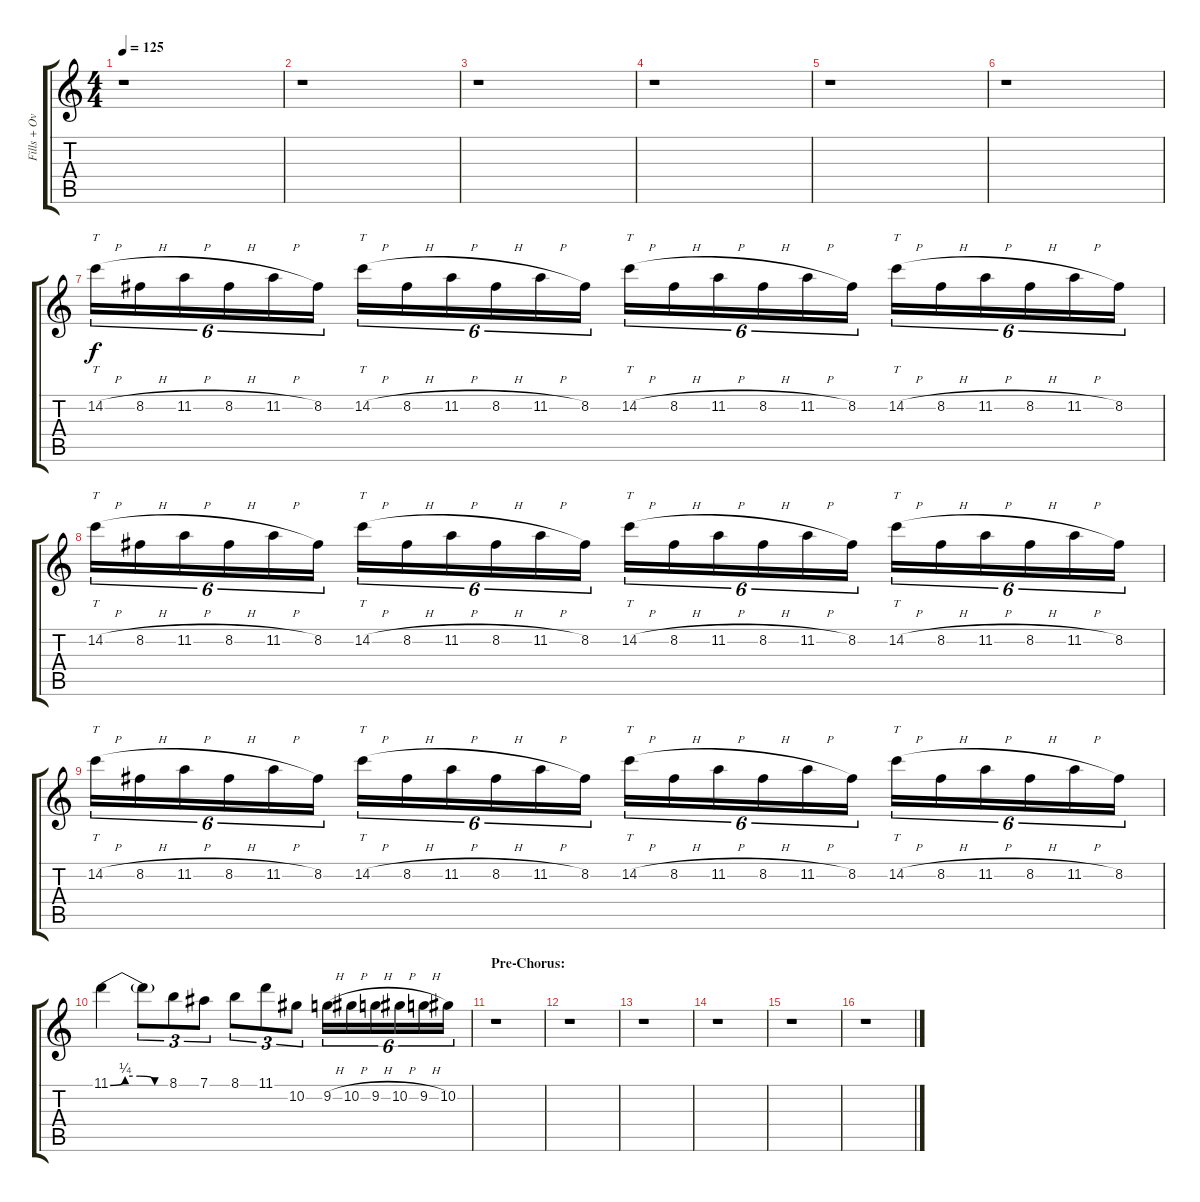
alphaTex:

\track ("Fills + Overdub" "Fills + Ov") {instrument overdrivenguitar}
\staff {score tabs}
\tuning (Eb4 Bb3 Gb3 Db3 Ab2 Eb2) {hide}
\ts (4 4)
\tempo 125
\clef g2
\ks c
r.1{dy f} |
r.1 |
r.1 |
r.1 |
r.1 |
r.1 |
14.2{h}.16{tt tu (6 4) volume 14 instrument distortionguitar} 8.2{h}.16{tu (6 4)} 11.2{h}.16{tu (6 4)} 8.2{h}.16{tu (6 4)} 11.2{h}.16{tu (6 4)} 8.2.16{tu (6 4)} 14.2{h}.16{tt tu (6 4)} 8.2{h}.16{tu (6 4)} 11.2{h}.16{tu (6 4)} 8.2{h}.16{tu (6 4)} 11.2{h}.16{tu (6 4)} 8.2.16{tu (6 4)} 14.2{h}.16{tt tu (6 4)} 8.2{h}.16{tu (6 4)} 11.2{h}.16{tu (6 4)} 8.2{h}.16{tu (6 4)} 11.2{h}.16{tu (6 4)} 8.2.16{tu (6 4)} 14.2{h}.16{tt tu (6 4)} 8.2{h}.16{tu (6 4)} 11.2{h}.16{tu (6 4)} 8.2{h}.16{tu (6 4)} 11.2{h}.16{tu (6 4)} 8.2.16{tu (6 4)} |
14.2{h}.16{tt tu (6 4)} 8.2{h}.16{tu (6 4)} 11.2{h}.16{tu (6 4)} 8.2{h}.16{tu (6 4)} 11.2{h}.16{tu (6 4)} 8.2.16{tu (6 4)} 14.2{h}.16{tt tu (6 4)} 8.2{h}.16{tu (6 4)} 11.2{h}.16{tu (6 4)} 8.2{h}.16{tu (6 4)} 11.2{h}.16{tu (6 4)} 8.2.16{tu (6 4)} 14.2{h}.16{tt tu (6 4)} 8.2{h}.16{tu (6 4)} 11.2{h}.16{tu (6 4)} 8.2{h}.16{tu (6 4)} 11.2{h}.16{tu (6 4)} 8.2.16{tu (6 4)} 14.2{h}.16{tt tu (6 4)} 8.2{h}.16{tu (6 4)} 11.2{h}.16{tu (6 4)} 8.2{h}.16{tu (6 4)} 11.2{h}.16{tu (6 4)} 8.2.16{tu (6 4)} |
14.2{h}.16{tt tu (6 4)} 8.2{h}.16{tu (6 4)} 11.2{h}.16{tu (6 4)} 8.2{h}.16{tu (6 4)} 11.2{h}.16{tu (6 4)} 8.2.16{tu (6 4)} 14.2{h}.16{tt tu (6 4)} 8.2{h}.16{tu (6 4)} 11.2{h}.16{tu (6 4)} 8.2{h}.16{tu (6 4)} 11.2{h}.16{tu (6 4)} 8.2.16{tu (6 4)} 14.2{h}.16{tt tu (6 4)} 8.2{h}.16{tu (6 4)} 11.2{h}.16{tu (6 4)} 8.2{h}.16{tu (6 4)} 11.2{h}.16{tu (6 4)} 8.2.16{tu (6 4)} 14.2{h}.16{tt tu (6 4)} 8.2{h}.16{tu (6 4)} 11.2{h}.16{tu (6 4)} 8.2{h}.16{tu (6 4)} 11.2{h}.16{tu (6 4)} 8.2.16{tu (6 4)} |
11.1{be (custom 0 0 15 1 30 1 45 0 60 0)}.4 11.1{t}.8{tu (3 2)} 8.1.8{tu (3 2)} 7.1.8{tu (3 2)} 8.1.8{tu (3 2)} 11.1.8{tu (3 2)} 10.2.8{tu (3 2)} 9.2{h}.16{tu (6 4)} 10.2{h}.16{tu (6 4)} 9.2{h}.16{tu (6 4)} 10.2{h}.16{tu (6 4)} 9.2{h}.16{tu (6 4)} 10.2.16{tu (6 4)} |
\section ("" "Pre-Chorus:")
r.1 |
r.1 |
r.1 |
r.1 |
r.1 |
r.1
